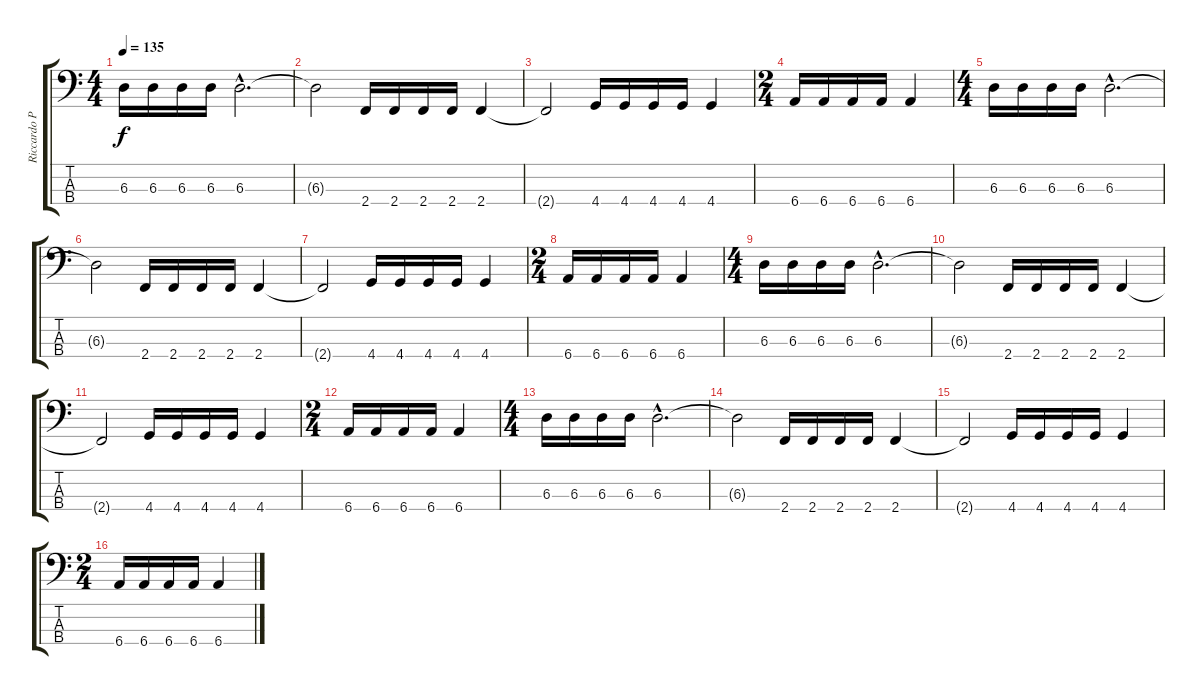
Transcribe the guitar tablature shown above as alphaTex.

\track ("Riccardo Paoli" "Riccardo P") {instrument electricbassfinger}
\staff {score tabs}
\tuning (Gb2 Db2 Ab1 Eb1) {hide}
\ts (4 4)
\tempo 135
\clef f4
\ks c
6.3.16{dy f instrument electricbassfinger} 6.3.16 6.3.16 6.3.16 6.3{hac}.2{d} |
6.3{t}.2 2.4.16 2.4.16 2.4.16 2.4.16 2.4.4 |
2.4{t}.2 4.4.16 4.4.16 4.4.16 4.4.16 4.4.4 |
\ts (2 4)
6.4.16 6.4.16 6.4.16 6.4.16 6.4.4 |
\ts (4 4)
6.3.16 6.3.16 6.3.16 6.3.16 6.3{hac}.2{d} |
6.3{t}.2 2.4.16 2.4.16 2.4.16 2.4.16 2.4.4 |
2.4{t}.2 4.4.16 4.4.16 4.4.16 4.4.16 4.4.4 |
\ts (2 4)
6.4.16 6.4.16 6.4.16 6.4.16 6.4.4 |
\ts (4 4)
6.3.16 6.3.16 6.3.16 6.3.16 6.3{hac}.2{d} |
6.3{t}.2 2.4.16 2.4.16 2.4.16 2.4.16 2.4.4 |
2.4{t}.2 4.4.16 4.4.16 4.4.16 4.4.16 4.4.4 |
\ts (2 4)
6.4.16 6.4.16 6.4.16 6.4.16 6.4.4 |
\ts (4 4)
6.3.16 6.3.16 6.3.16 6.3.16 6.3{hac}.2{d} |
6.3{t}.2 2.4.16 2.4.16 2.4.16 2.4.16 2.4.4 |
2.4{t}.2 4.4.16 4.4.16 4.4.16 4.4.16 4.4.4 |
\ts (2 4)
6.4.16 6.4.16 6.4.16 6.4.16 6.4.4
